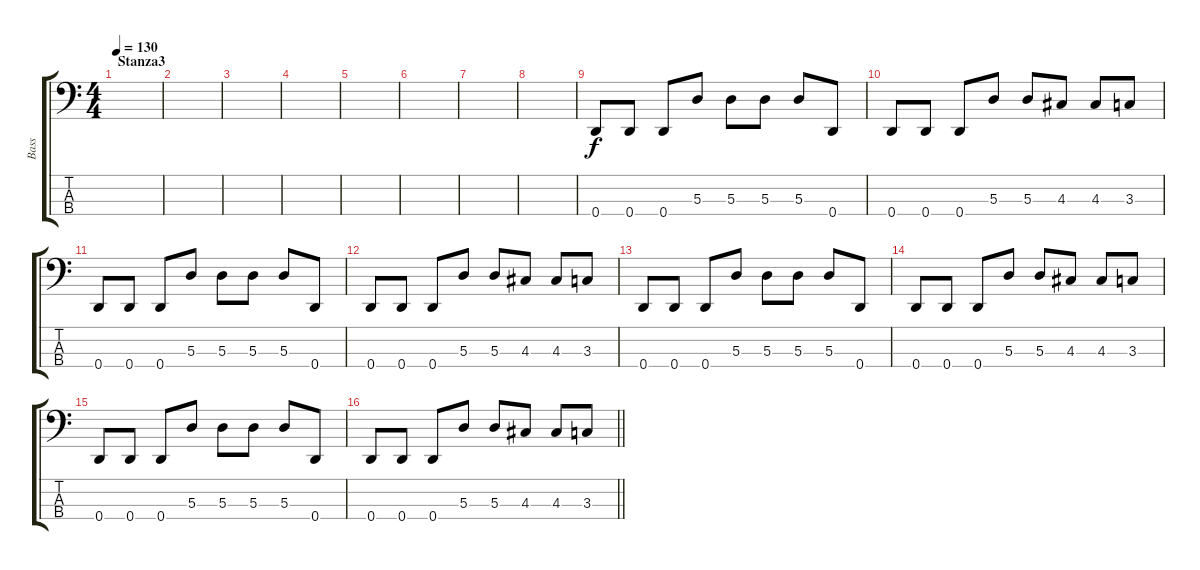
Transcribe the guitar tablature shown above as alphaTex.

\track ("Bass" "Bass") {instrument electricbassfinger}
\staff {score tabs}
\tuning (G2 D2 A1 D1) {hide}
\ts (4 4)
\section ("" "Stanza3")
\tempo 130
\clef f4
\ks c
|
|
|
|
|
|
|
|
0.4.8 0.4.8 0.4.8 5.3.8 5.3.8 5.3.8 5.3.8 0.4.8 |
0.4.8 0.4.8 0.4.8 5.3.8 5.3.8 4.3.8 4.3.8 3.3.8 |
0.4.8 0.4.8 0.4.8 5.3.8 5.3.8 5.3.8 5.3.8 0.4.8 |
0.4.8 0.4.8 0.4.8 5.3.8 5.3.8 4.3.8 4.3.8 3.3.8 |
0.4.8 0.4.8 0.4.8 5.3.8 5.3.8 5.3.8 5.3.8 0.4.8 |
0.4.8 0.4.8 0.4.8 5.3.8 5.3.8 4.3.8 4.3.8 3.3.8 |
0.4.8 0.4.8 0.4.8 5.3.8 5.3.8 5.3.8 5.3.8 0.4.8 |
\barLineRight lightlight
0.4.8 0.4.8 0.4.8 5.3.8 5.3.8 4.3.8 4.3.8 3.3.8
